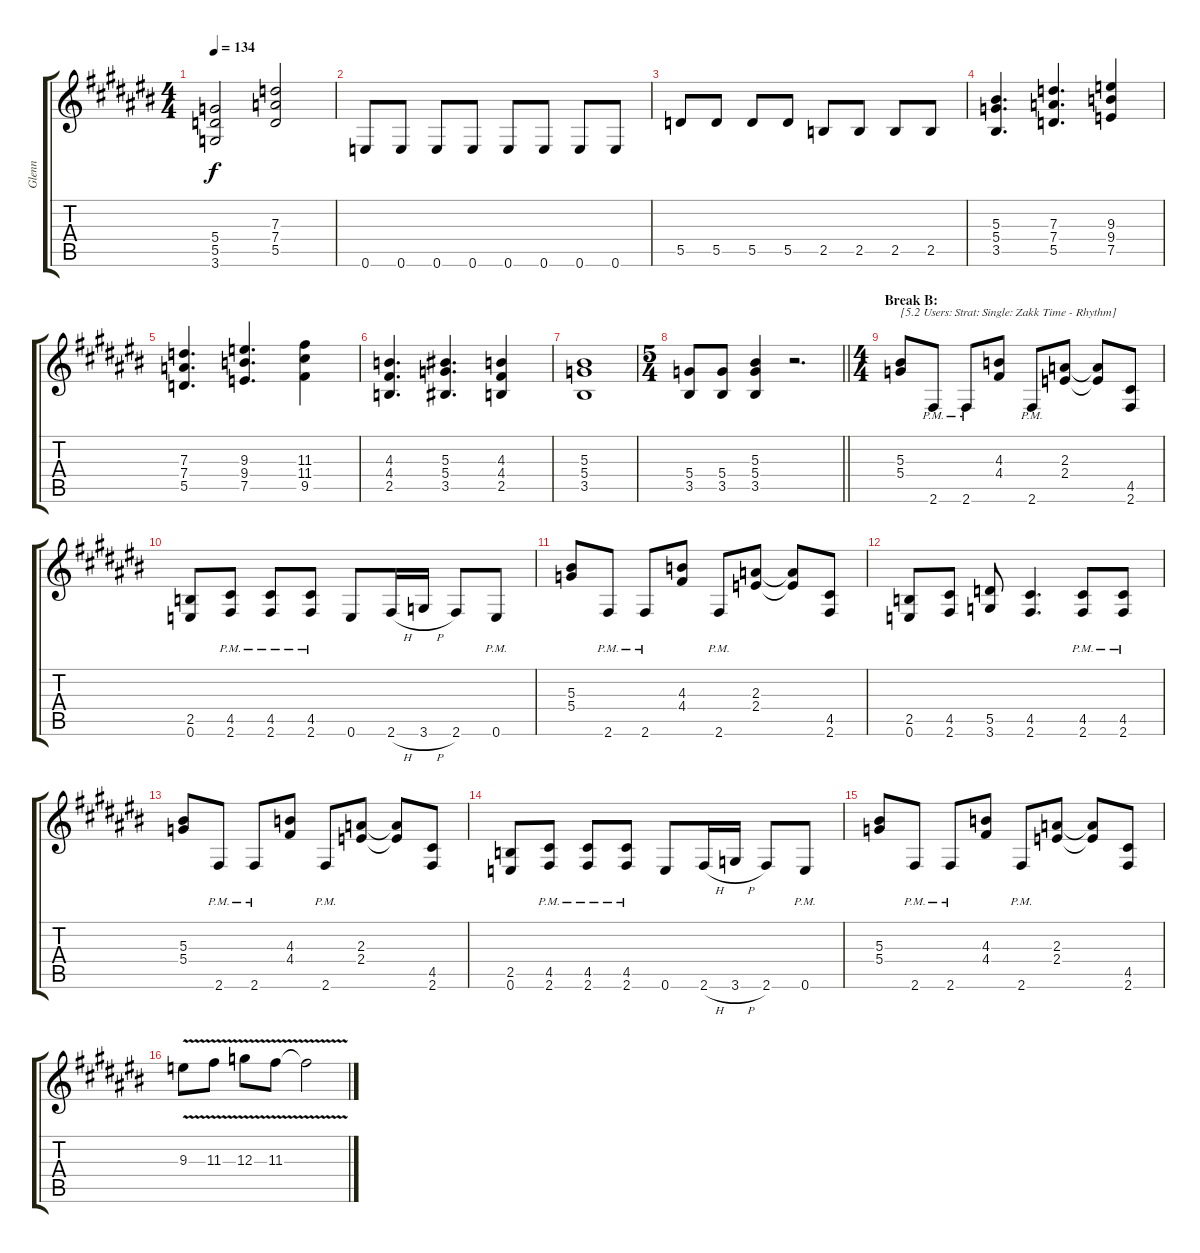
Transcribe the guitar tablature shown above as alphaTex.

\track ("Glenn" "Glenn") {instrument overdrivenguitar}
\staff {score tabs}
\tuning (E4 B3 G3 D3 A2 E2) {hide}
\ts (4 4)
\tempo 134
\clef g2
\ks c#
(5.4 5.5 3.6).2{dy f} (7.3 7.4 5.5).2 |
0.6.8 0.6.8 0.6.8 0.6.8 0.6.8 0.6.8 0.6.8 0.6.8 |
5.5.8 5.5.8 5.5.8 5.5.8 2.5.8 2.5.8 2.5.8 2.5.8 |
(5.3 5.4 3.5).4{d} (7.3 7.4 5.5).4{d} (9.3 9.4 7.5).4 |
(7.3 7.4 5.5).4{d} (9.3 9.4 7.5).4{d} (11.3 11.4 9.5).4 |
(4.3 4.4 2.5).4{d} (5.3 5.4 3.5).4{d} (4.3 4.4 2.5).4 |
(5.3 5.4 3.5).1 |
\ts (5 4)
\barLineRight lightlight
(5.4 3.5).8 (5.4 3.5).8 (5.3 5.4 3.5).4 r.2{d} |
\ts (4 4)
\section ("" "Break B:")
(5.3 5.4).8{txt "[5.2 Users: Strat: Single: Zakk Time - Rhythm]" volume 12 instrument overdrivenguitar} 2.6{pm}.8 2.6{pm}.8 (4.3 4.4).8 2.6{pm}.8 (2.3 2.4).8 (2.3{t} 2.4{t}).8 (4.5 2.6).8 |
(2.5 0.6).8 (4.5{pm} 2.6{pm}).8 (4.5{pm} 2.6{pm}).8 (4.5{pm} 2.6{pm}).8 0.6.8 2.6{h}.16 3.6{h}.16 2.6.8 0.6{pm}.8 |
(5.3 5.4).8 2.6{pm}.8 2.6{pm}.8 (4.3 4.4).8 2.6{pm}.8 (2.3 2.4).8 (2.3{t} 2.4{t}).8 (4.5 2.6).8 |
(2.5 0.6).8 (4.5 2.6).8 (5.5 3.6).8 (4.5 2.6).4{d} (4.5{pm} 2.6{pm}).8 (4.5{pm} 2.6{pm}).8 |
(5.3 5.4).8 2.6{pm}.8 2.6{pm}.8 (4.3 4.4).8 2.6{pm}.8 (2.3 2.4).8 (2.3{t} 2.4{t}).8 (4.5 2.6).8 |
(2.5 0.6).8 (4.5{pm} 2.6{pm}).8 (4.5{pm} 2.6{pm}).8 (4.5{pm} 2.6{pm}).8 0.6.8 2.6{h}.16 3.6{h}.16 2.6.8 0.6{pm}.8 |
(5.3 5.4).8 2.6{pm}.8 2.6{pm}.8 (4.3 4.4).8 2.6{pm}.8 (2.3 2.4).8 (2.3{t} 2.4{t}).8 (4.5 2.6).8 |
9.3{v}.8{volume 16 instrument overdrivenguitar} 11.3{v}.8 12.3{v}.8 11.3{v}.8 11.3{t}.2
